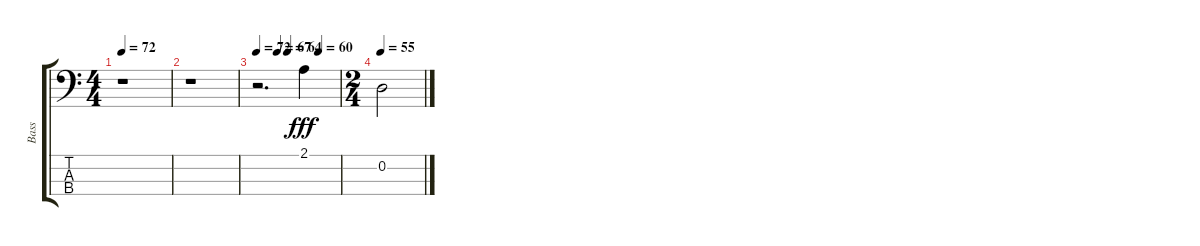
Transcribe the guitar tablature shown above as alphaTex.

\track ("Bass" "Bass") {instrument electricbassfinger}
\staff {score tabs}
\tuning (G2 D2 A1 E1) {hide}
\ts (4 4)
\tempo 72
\clef f4
\ks c
r.1{dy f} |
r.1 |
\tempo 72
\tempo (67 0.25)
\tempo (64 0.375)
\tempo (60 0.75)
r.2{d} 2.1.4{dy fff} |
\ts (2 4)
\tempo 55
0.2.2
